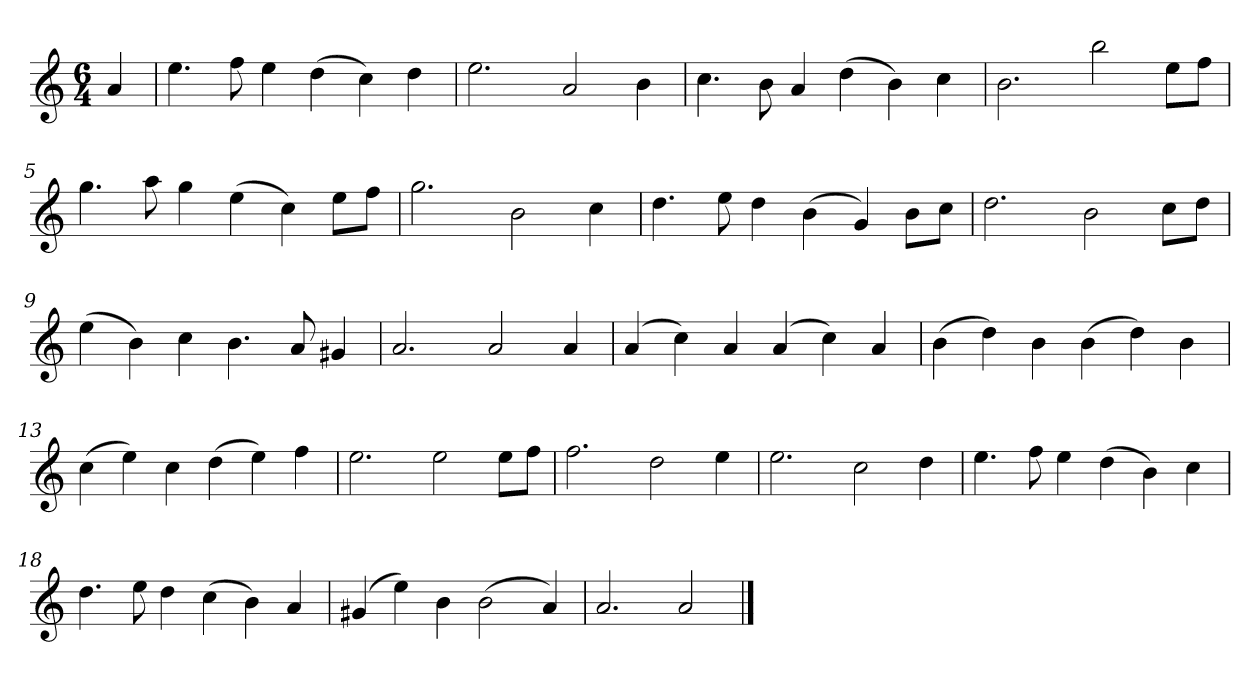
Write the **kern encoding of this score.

**kern
*part1
*staff1
*k[]
*M6/4
*MM120
=
4a
=1
4.ee
8ff
4ee
(4dd
4cc)
4dd
=2
2.ee
2a
4b
=3
4.cc
8b
4a
(4dd
4b)
4cc
=4
2.b
2bb
8eeL
8ffJ
=5
4.gg
8aa
4gg
(4ee
4cc)
8eeL
8ffJ
=6
2.gg
2b
4cc
=7
4.dd
8ee
4dd
(4b
4g)
8bL
8ccJ
=8
2.dd
2b
8ccL
8ddJ
=9
(4ee
4b)
4cc
4.b
8a
4g#X
=10
2.a
2a
4a
=11
(4a
4cc)
4a
(4a
4cc)
4a
=12
(4b
4dd)
4b
(4b
4dd)
4b
=13
(4cc
4ee)
4cc
(4dd
4ee)
4ff
=14
2.ee
2ee
8eeL
8ffJ
=15
2.ff
2dd
4ee
=16
2.ee
2cc
4dd
=17
4.ee
8ff
4ee
(4dd
4b)
4cc
=18
4.dd
8ee
4dd
(4cc
4b)
4a
=19
(4g#X
4ee)
4b
(2b
4a)
=20
2.a
2a
==
*-
